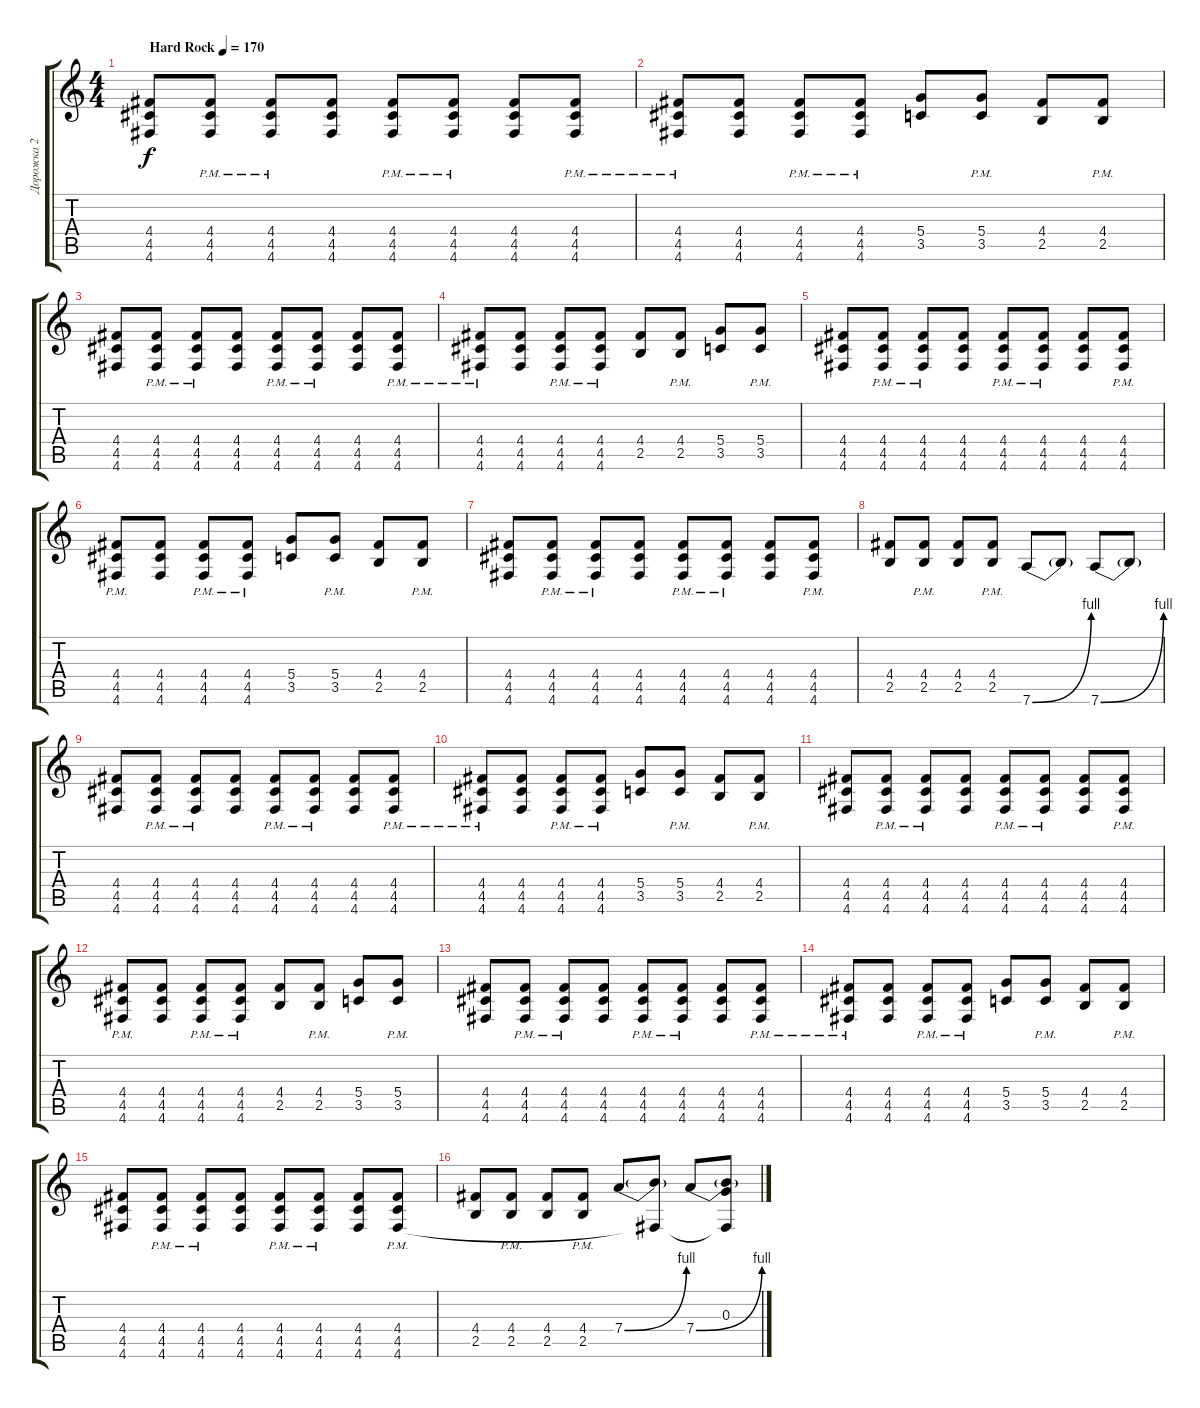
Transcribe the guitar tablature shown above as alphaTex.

\track ("Дорожка 2" "Дорожка 2") {instrument distortionguitar}
\staff {score tabs}
\tuning (E4 B3 G3 D3 A2 D2) {hide}
\ts (4 4)
\tempo (170 "Hard Rock")
\clef g2
\ks c
(4.4 4.5 4.6).8{dy f instrument distortionguitar} (4.4{pm} 4.5{pm} 4.6{pm}).8 (4.4{pm} 4.5{pm} 4.6{pm}).8 (4.4 4.5 4.6).8 (4.4{pm} 4.5{pm} 4.6{pm}).8 (4.4{pm} 4.5{pm} 4.6{pm}).8 (4.4 4.5 4.6).8 (4.4{pm} 4.5{pm} 4.6{pm}).8 |
(4.4{pm} 4.5{pm} 4.6{pm}).8 (4.4 4.5 4.6).8 (4.4{pm} 4.5{pm} 4.6{pm}).8 (4.4{pm} 4.5{pm} 4.6{pm}).8 (5.4 3.5).8 (5.4{pm} 3.5{pm}).8 (4.4 2.5).8 (4.4{pm} 2.5{pm}).8 |
(4.4 4.5 4.6).8 (4.4{pm} 4.5{pm} 4.6{pm}).8 (4.4{pm} 4.5{pm} 4.6{pm}).8 (4.4 4.5 4.6).8 (4.4{pm} 4.5{pm} 4.6{pm}).8 (4.4{pm} 4.5{pm} 4.6{pm}).8 (4.4 4.5 4.6).8 (4.4{pm} 4.5{pm} 4.6{pm}).8 |
(4.4{pm} 4.5{pm} 4.6{pm}).8 (4.4 4.5 4.6).8 (4.4{pm} 4.5{pm} 4.6{pm}).8 (4.4{pm} 4.5{pm} 4.6{pm}).8 (4.4 2.5).8 (4.4{pm} 2.5{pm}).8 (5.4 3.5).8 (5.4{pm} 3.5{pm}).8 |
(4.4 4.5 4.6).8 (4.4{pm} 4.5{pm} 4.6{pm}).8 (4.4{pm} 4.5{pm} 4.6{pm}).8 (4.4 4.5 4.6).8 (4.4{pm} 4.5{pm} 4.6{pm}).8 (4.4{pm} 4.5{pm} 4.6{pm}).8 (4.4 4.5 4.6).8 (4.4{pm} 4.5{pm} 4.6{pm}).8 |
(4.4{pm} 4.5{pm} 4.6{pm}).8 (4.4 4.5 4.6).8 (4.4{pm} 4.5{pm} 4.6{pm}).8 (4.4{pm} 4.5{pm} 4.6{pm}).8 (5.4 3.5).8 (5.4{pm} 3.5{pm}).8 (4.4 2.5).8 (4.4{pm} 2.5{pm}).8 |
(4.4 4.5 4.6).8 (4.4{pm} 4.5{pm} 4.6{pm}).8 (4.4{pm} 4.5{pm} 4.6{pm}).8 (4.4 4.5 4.6).8 (4.4{pm} 4.5{pm} 4.6{pm}).8 (4.4{pm} 4.5{pm} 4.6{pm}).8 (4.4 4.5 4.6).8 (4.4{pm} 4.5{pm} 4.6{pm}).8 |
(4.4 2.5).8 (4.4{pm} 2.5{pm}).8 (4.4 2.5).8 (4.4{pm} 2.5{pm}).8 7.6{be (bend 0 0 60 4)}.8 7.6{t}.8 7.6{be (bend 0 0 60 4)}.8 7.6{t}.8 |
(4.4 4.5 4.6).8 (4.4{pm} 4.5{pm} 4.6{pm}).8 (4.4{pm} 4.5{pm} 4.6{pm}).8 (4.4 4.5 4.6).8 (4.4{pm} 4.5{pm} 4.6{pm}).8 (4.4{pm} 4.5{pm} 4.6{pm}).8 (4.4 4.5 4.6).8 (4.4{pm} 4.5{pm} 4.6{pm}).8 |
(4.4{pm} 4.5{pm} 4.6{pm}).8 (4.4 4.5 4.6).8 (4.4{pm} 4.5{pm} 4.6{pm}).8 (4.4{pm} 4.5{pm} 4.6{pm}).8 (5.4 3.5).8 (5.4{pm} 3.5{pm}).8 (4.4 2.5).8 (4.4{pm} 2.5{pm}).8 |
(4.4 4.5 4.6).8 (4.4{pm} 4.5{pm} 4.6{pm}).8 (4.4{pm} 4.5{pm} 4.6{pm}).8 (4.4 4.5 4.6).8 (4.4{pm} 4.5{pm} 4.6{pm}).8 (4.4{pm} 4.5{pm} 4.6{pm}).8 (4.4 4.5 4.6).8 (4.4{pm} 4.5{pm} 4.6{pm}).8 |
(4.4{pm} 4.5{pm} 4.6{pm}).8 (4.4 4.5 4.6).8 (4.4{pm} 4.5{pm} 4.6{pm}).8 (4.4{pm} 4.5{pm} 4.6{pm}).8 (4.4 2.5).8 (4.4{pm} 2.5{pm}).8 (5.4 3.5).8 (5.4{pm} 3.5{pm}).8 |
(4.4 4.5 4.6).8 (4.4{pm} 4.5{pm} 4.6{pm}).8 (4.4{pm} 4.5{pm} 4.6{pm}).8 (4.4 4.5 4.6).8 (4.4{pm} 4.5{pm} 4.6{pm}).8 (4.4{pm} 4.5{pm} 4.6{pm}).8 (4.4 4.5 4.6).8 (4.4{pm} 4.5{pm} 4.6{pm}).8 |
(4.4{pm} 4.5{pm} 4.6{pm}).8 (4.4 4.5 4.6).8 (4.4{pm} 4.5{pm} 4.6{pm}).8 (4.4{pm} 4.5{pm} 4.6{pm}).8 (5.4 3.5).8 (5.4{pm} 3.5{pm}).8 (4.4 2.5).8 (4.4{pm} 2.5{pm}).8 |
(4.4 4.5 4.6).8 (4.4{pm} 4.5{pm} 4.6{pm}).8 (4.4{pm} 4.5{pm} 4.6{pm}).8 (4.4 4.5 4.6).8 (4.4{pm} 4.5{pm} 4.6{pm}).8 (4.4{pm} 4.5{pm} 4.6{pm}).8 (4.4 4.5 4.6).8 (4.4{pm} 4.5{pm} 4.6{pm}).8 |
(4.4 2.5).8 (4.4{pm} 2.5{pm}).8 (4.4 2.5).8 (4.4{pm} 2.5{pm}).8 7.4{be (bend 0 0 60 4)}.8 (7.4{t} 4.6{t}).8 7.4{be (bend 0 0 60 4)}.8 (0.3 7.4{t} 4.6{t}).8
